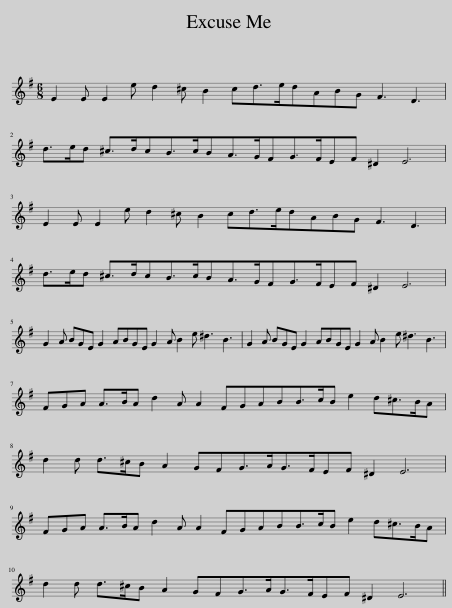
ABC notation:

X:1
L:1/8
M:6/8
I:linebreak $
K:Emin
V:1 treble
V:1
 E2 E E2 e d2 ^c B2 cd>edABG F3 D3 |$ d>ed ^c>dcB>cBA>GFG>FEF ^D2 E6 |$ E2 E E2 e d2 ^c B2 cd>edABG F3 D3 |$ d>ed ^c>dcB>cBA>GFG>FEF ^D2 E6 |$ G2 A BGE G2 ABGE G2 A B2 e ^d3 B3 | %5
 G2 A BGE G2 ABGE G2 A B2 e ^d3 B3 |$ FGA A>BA d2 A A2 FGABB>cB e2 d^c>BA |$ d2 d d>^cB A2 GFG>AG>FEF ^D2 E6 |$ FGA A>BA d2 A A2 FGABB>cB e2 d^c>BA |$ d2 d d>^cB A2 GFG>AG>FEF ^D2 E6 || %10
